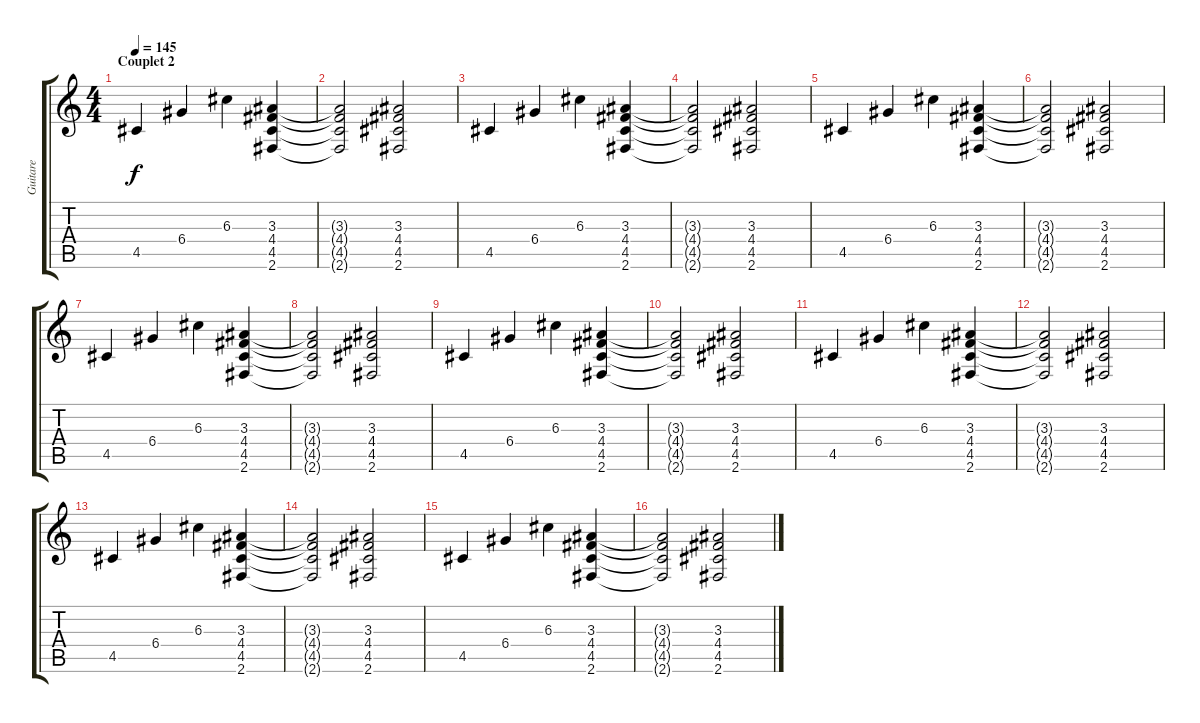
\track ("Guitare" "Guitare") {instrument acousticguitarsteel}
\staff {score tabs}
\tuning (E4 B3 G3 D3 A2 E2) {hide}
\ts (4 4)
\section ("" "Couplet 2")
\tempo 145
\clef g2
\ks c
4.5.4{dy f} 6.4.4 6.3.4 (3.3 4.4 4.5 2.6).4 |
(3.3{t} 4.4{t} 4.5{t} 2.6{t}).2 (3.3 4.4 4.5 2.6).2 |
4.5.4 6.4.4 6.3.4 (3.3 4.4 4.5 2.6).4 |
(3.3{t} 4.4{t} 4.5{t} 2.6{t}).2 (3.3 4.4 4.5 2.6).2 |
4.5.4 6.4.4 6.3.4 (3.3 4.4 4.5 2.6).4 |
(3.3{t} 4.4{t} 4.5{t} 2.6{t}).2 (3.3 4.4 4.5 2.6).2 |
4.5.4 6.4.4 6.3.4 (3.3 4.4 4.5 2.6).4 |
(3.3{t} 4.4{t} 4.5{t} 2.6{t}).2 (3.3 4.4 4.5 2.6).2 |
4.5.4 6.4.4 6.3.4 (3.3 4.4 4.5 2.6).4 |
(3.3{t} 4.4{t} 4.5{t} 2.6{t}).2 (3.3 4.4 4.5 2.6).2 |
4.5.4 6.4.4 6.3.4 (3.3 4.4 4.5 2.6).4 |
(3.3{t} 4.4{t} 4.5{t} 2.6{t}).2 (3.3 4.4 4.5 2.6).2 |
4.5.4 6.4.4 6.3.4 (3.3 4.4 4.5 2.6).4 |
(3.3{t} 4.4{t} 4.5{t} 2.6{t}).2 (3.3 4.4 4.5 2.6).2 |
4.5.4 6.4.4 6.3.4 (3.3 4.4 4.5 2.6).4 |
(3.3{t} 4.4{t} 4.5{t} 2.6{t}).2 (3.3 4.4 4.5 2.6).2
